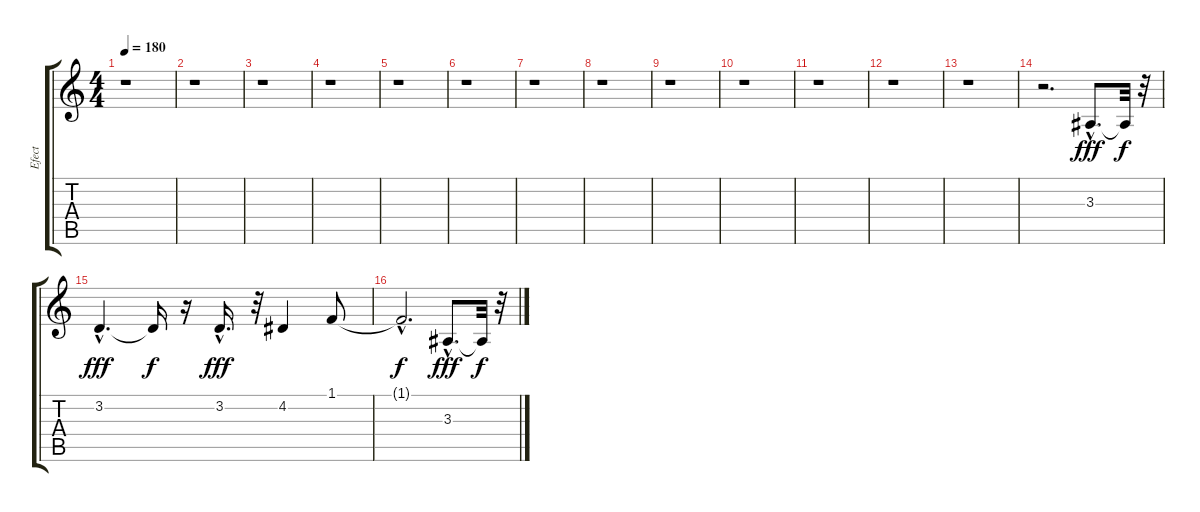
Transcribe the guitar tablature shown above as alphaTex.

\track ("Efect" "Efect") {instrument seashore}
\staff {score tabs}
\tuning (E4 B3 G3 D3 A2 E2) {hide}
\ts (4 4)
\tempo 180
\clef g2
\ks c
r.1{dy f} |
r.1 |
r.1 |
r.1 |
r.1 |
r.1 |
r.1 |
r.1 |
r.1 |
r.1 |
r.1 |
r.1 |
r.1 |
r.2{d} 3.3{hac}.8{d dy fff instrument oboe} 3.3{t}.32{dy f} r.32 |
3.2{hac}.4{d dy fff} 3.2{t}.16{dy f} r.16 3.2{hac}.16{d dy fff} r.32 4.2.4 1.1.8 |
1.1{hac t}.2{d dy f} 3.3{hac}.8{d dy fff} 3.3{t}.32{dy f} r.32
